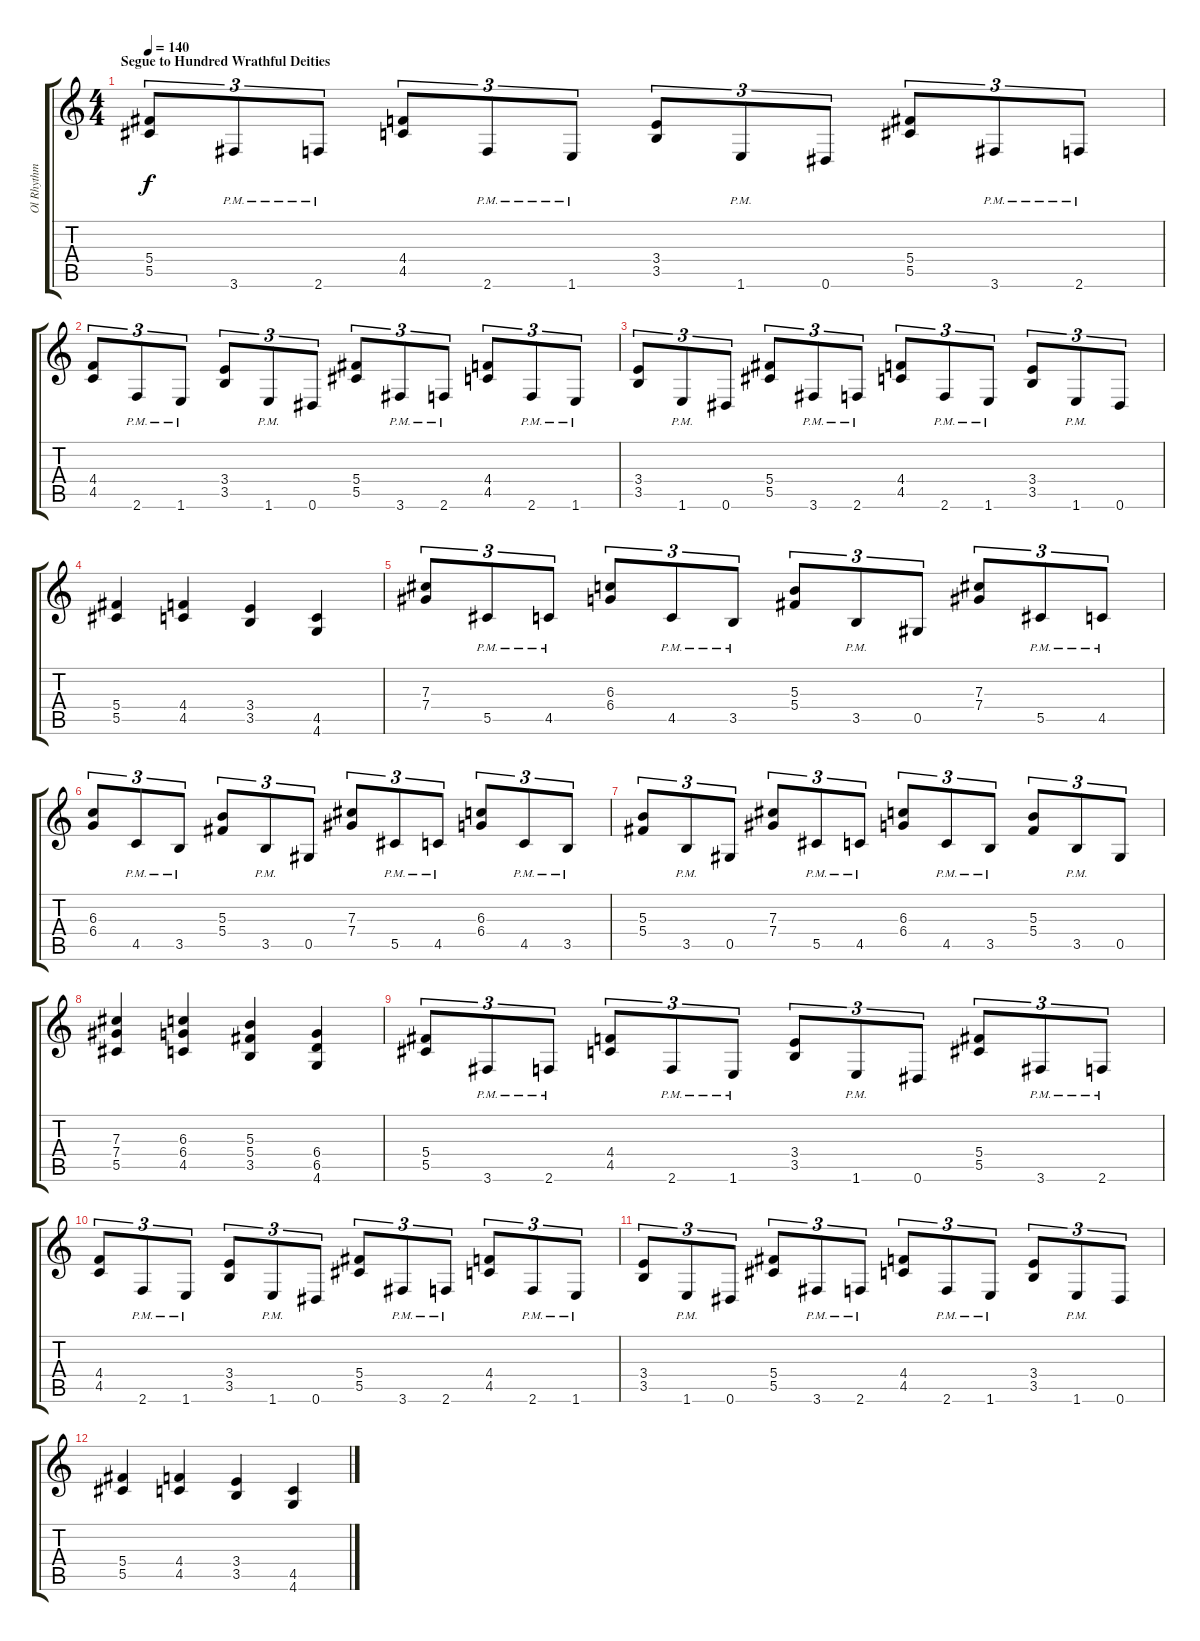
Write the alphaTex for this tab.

\track ("Ol Rhythm" "Ol Rhythm") {instrument distortionguitar}
\staff {score tabs}
\tuning (Eb4 Bb3 Gb3 Db3 Ab2 Eb2) {hide}
\ts (4 4)
\section ("" "Segue to Hundred Wrathful Deities")
\tempo 140
\clef g2
\ks c
(5.4 5.5).8{tu (3 2) dy f} 3.6{pm}.8{tu (3 2)} 2.6{pm}.8{tu (3 2)} (4.4 4.5).8{tu (3 2)} 2.6{pm}.8{tu (3 2)} 1.6{pm}.8{tu (3 2)} (3.4 3.5).8{tu (3 2)} 1.6{pm}.8{tu (3 2)} 0.6.8{tu (3 2)} (5.4 5.5).8{tu (3 2)} 3.6{pm}.8{tu (3 2)} 2.6{pm}.8{tu (3 2)} |
(4.4 4.5).8{tu (3 2)} 2.6{pm}.8{tu (3 2)} 1.6{pm}.8{tu (3 2)} (3.4 3.5).8{tu (3 2)} 1.6{pm}.8{tu (3 2)} 0.6.8{tu (3 2)} (5.4 5.5).8{tu (3 2)} 3.6{pm}.8{tu (3 2)} 2.6{pm}.8{tu (3 2)} (4.4 4.5).8{tu (3 2)} 2.6{pm}.8{tu (3 2)} 1.6{pm}.8{tu (3 2)} |
(3.4 3.5).8{tu (3 2)} 1.6{pm}.8{tu (3 2)} 0.6.8{tu (3 2)} (5.4 5.5).8{tu (3 2)} 3.6{pm}.8{tu (3 2)} 2.6{pm}.8{tu (3 2)} (4.4 4.5).8{tu (3 2)} 2.6{pm}.8{tu (3 2)} 1.6{pm}.8{tu (3 2)} (3.4 3.5).8{tu (3 2)} 1.6{pm}.8{tu (3 2)} 0.6.8{tu (3 2)} |
(5.4 5.5).4{volume 5} (4.4 4.5).4 (3.4 3.5).4 (4.5 4.6).4 |
(7.3 7.4).8{tu (3 2)} 5.5{pm}.8{tu (3 2)} 4.5{pm}.8{tu (3 2)} (6.3 6.4).8{tu (3 2)} 4.5{pm}.8{tu (3 2)} 3.5{pm}.8{tu (3 2)} (5.3 5.4).8{tu (3 2)} 3.5{pm}.8{tu (3 2)} 0.5.8{tu (3 2)} (7.3 7.4).8{tu (3 2)} 5.5{pm}.8{tu (3 2)} 4.5{pm}.8{tu (3 2)} |
(6.3 6.4).8{tu (3 2)} 4.5{pm}.8{tu (3 2)} 3.5{pm}.8{tu (3 2)} (5.3 5.4).8{tu (3 2)} 3.5{pm}.8{tu (3 2)} 0.5.8{tu (3 2)} (7.3 7.4).8{tu (3 2)} 5.5{pm}.8{tu (3 2)} 4.5{pm}.8{tu (3 2)} (6.3 6.4).8{tu (3 2)} 4.5{pm}.8{tu (3 2)} 3.5{pm}.8{tu (3 2)} |
(5.3 5.4).8{tu (3 2)} 3.5{pm}.8{tu (3 2)} 0.5.8{tu (3 2)} (7.3 7.4).8{tu (3 2)} 5.5{pm}.8{tu (3 2)} 4.5{pm}.8{tu (3 2)} (6.3 6.4).8{tu (3 2)} 4.5{pm}.8{tu (3 2)} 3.5{pm}.8{tu (3 2)} (5.3 5.4).8{tu (3 2)} 3.5{pm}.8{tu (3 2)} 0.5.8{tu (3 2)} |
(7.3 7.4 5.5).4{volume 2} (6.3 6.4 4.5).4 (5.3 5.4 3.5).4 (6.4 6.5 4.6).4 |
(5.4 5.5).8{tu (3 2)} 3.6{pm}.8{tu (3 2)} 2.6{pm}.8{tu (3 2)} (4.4 4.5).8{tu (3 2)} 2.6{pm}.8{tu (3 2)} 1.6{pm}.8{tu (3 2)} (3.4 3.5).8{tu (3 2)} 1.6{pm}.8{tu (3 2)} 0.6.8{tu (3 2)} (5.4 5.5).8{tu (3 2)} 3.6{pm}.8{tu (3 2)} 2.6{pm}.8{tu (3 2)} |
(4.4 4.5).8{tu (3 2)} 2.6{pm}.8{tu (3 2)} 1.6{pm}.8{tu (3 2)} (3.4 3.5).8{tu (3 2)} 1.6{pm}.8{tu (3 2)} 0.6.8{tu (3 2)} (5.4 5.5).8{tu (3 2)} 3.6{pm}.8{tu (3 2)} 2.6{pm}.8{tu (3 2)} (4.4 4.5).8{tu (3 2)} 2.6{pm}.8{tu (3 2)} 1.6{pm}.8{tu (3 2)} |
(3.4 3.5).8{tu (3 2)} 1.6{pm}.8{tu (3 2)} 0.6.8{tu (3 2)} (5.4 5.5).8{tu (3 2)} 3.6{pm}.8{tu (3 2)} 2.6{pm}.8{tu (3 2)} (4.4 4.5).8{tu (3 2)} 2.6{pm}.8{tu (3 2)} 1.6{pm}.8{tu (3 2)} (3.4 3.5).8{tu (3 2)} 1.6{pm}.8{tu (3 2)} 0.6.8{tu (3 2)} |
(5.4 5.5).4{volume 0} (4.4 4.5).4 (3.4 3.5).4 (4.5 4.6).4
